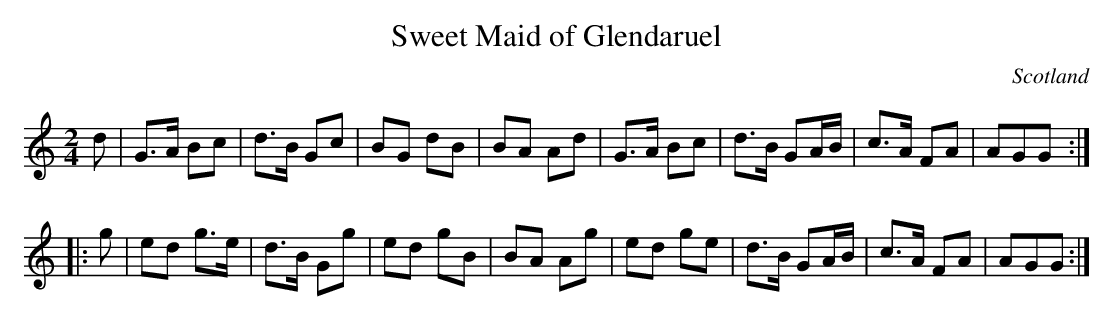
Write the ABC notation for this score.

X:1
T:Sweet Maid of Glendaruel
L:1/8
M:2/4
O:Scotland
K:G mixolydian
d|\
G>A Bc|d>B Gc|BG dB|BA Ad|\
G>A Bc|d>B GA/B/|c>A FA|AGG::
g|\
ed g>e|d>B Gg|ed gB|BA Ag|\
ed ge|d>B GA/B/|c>A FA|AGG:|
